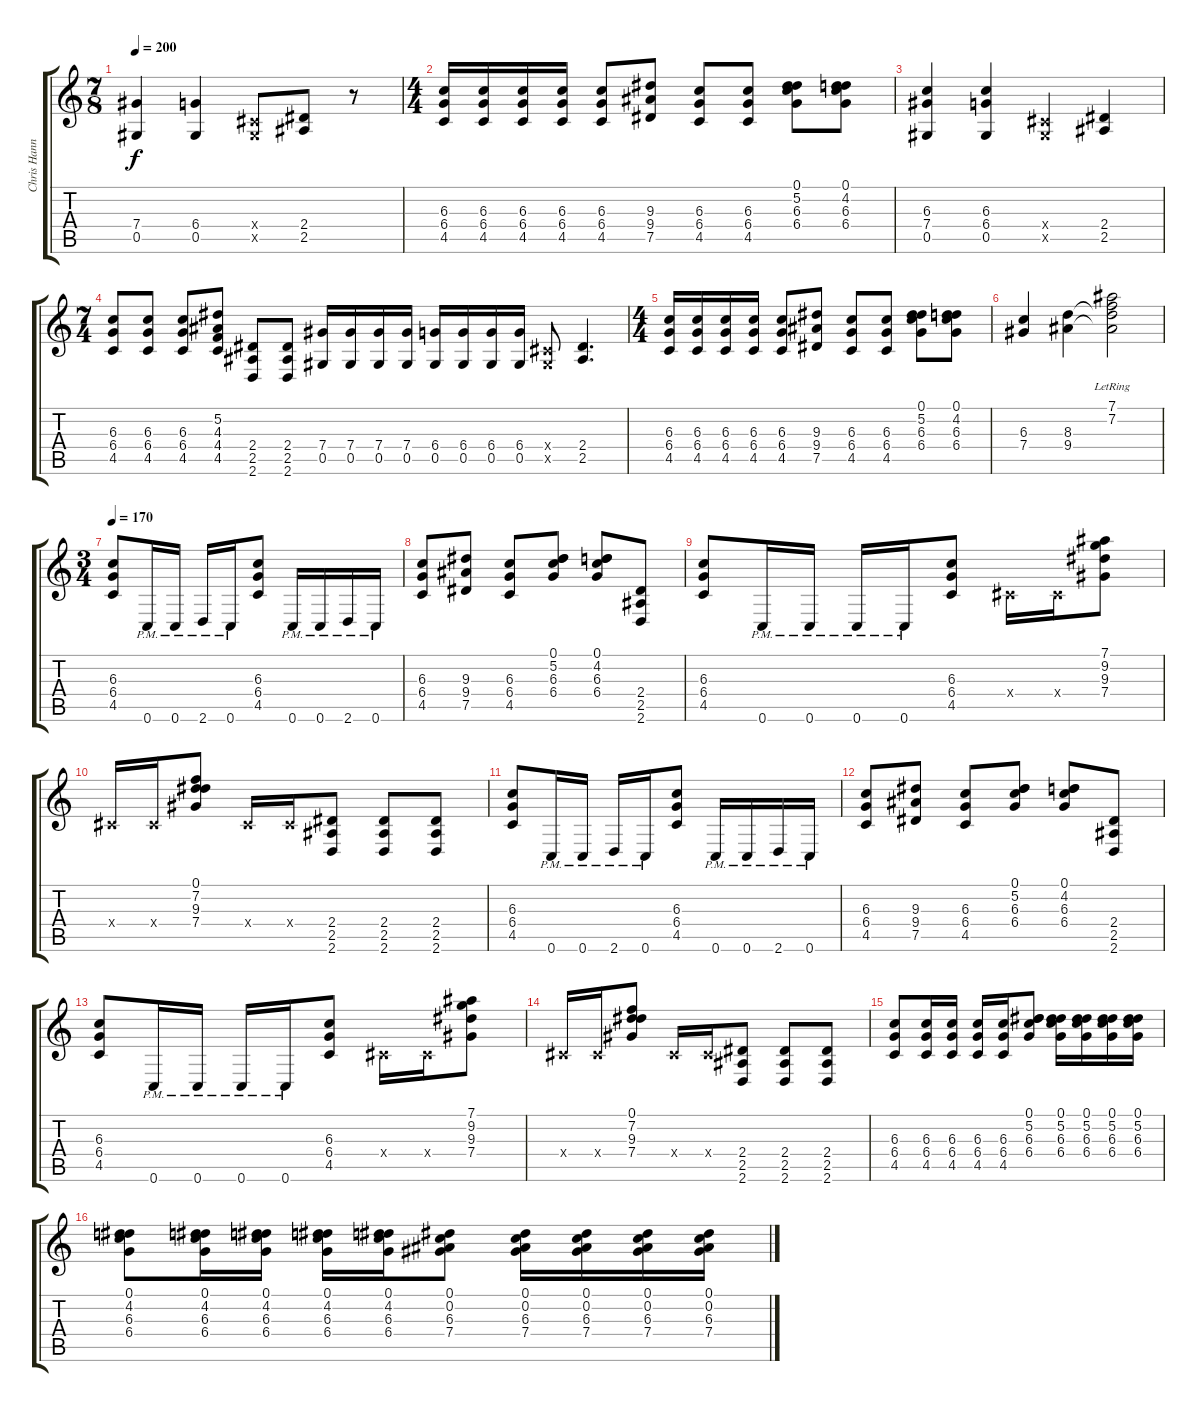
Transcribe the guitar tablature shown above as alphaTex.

\track ("Chris Hannah" "Chris Hann") {instrument distortionguitar}
\staff {score tabs}
\tuning (Eb4 Bb3 Gb3 Db3 Ab2 C2) {hide}
\ts (7 8)
\tempo 200
\clef g2
\ks c
(7.4 0.5).4{dy f} (6.4 0.5).4 (0.4{x} 0.5{x}).8 (2.4 2.5).8 r.8 |
\ts (4 4)
(6.3 6.4 4.5).16 (6.3 6.4 4.5).16 (6.3 6.4 4.5).16 (6.3 6.4 4.5).16 (6.3 6.4 4.5).8 (9.3 9.4 7.5).8 (6.3 6.4 4.5).8 (6.3 6.4 4.5).8 (0.1 5.2 6.3 6.4).8 (0.1 4.2 6.3 6.4).8 |
(6.3 7.4 0.5).4 (6.3 6.4 0.5).4 (0.4{x} 0.5{x}).4 (2.4 2.5).4 |
\ts (7 4)
(6.3 6.4 4.5).8 (6.3 6.4 4.5).8 (6.3 6.4 4.5).8 (5.2 4.3 4.4 4.5).8 (2.4 2.5 2.6).8 (2.4 2.5 2.6).8 (7.4 0.5).16 (7.4 0.5).16 (7.4 0.5).16 (7.4 0.5).16 (6.4 0.5).16 (6.4 0.5).16 (6.4 0.5).16 (6.4 0.5).16 (0.4{x} 0.5{x}).8 (2.4 2.5).4{d} |
\ts (4 4)
(6.3 6.4 4.5).16 (6.3 6.4 4.5).16 (6.3 6.4 4.5).16 (6.3 6.4 4.5).16 (6.3 6.4 4.5).8 (9.3 9.4 7.5).8 (6.3 6.4 4.5).8 (6.3 6.4 4.5).8 (0.1 5.2 6.3 6.4).8 (0.1 4.2 6.3 6.4).8 |
(6.3 7.4).4 (8.3 9.4).4 (7.1{lr} 7.2{lr} 8.3{t} 9.4{t}).2 |
\ts (3 4)
\tempo 170
(6.3 6.4 4.5).8 0.6{pm}.16 0.6{pm}.16 2.6{pm}.16 0.6{pm}.16 (6.3 6.4 4.5).8 0.6{pm}.16 0.6{pm}.16 2.6{pm}.16 0.6{pm}.16 |
(6.3 6.4 4.5).8 (9.3 9.4 7.5).8 (6.3 6.4 4.5).8 (0.1 5.2 6.3 6.4).8 (0.1 4.2 6.3 6.4).8 (2.4 2.5 2.6).8 |
(6.3 6.4 4.5).8 0.6{pm}.16 0.6{pm}.16 0.6{pm}.16 0.6{pm}.16 (6.3 6.4 4.5).8 0.4{x}.16 0.4{x}.16 (7.1 9.2 9.3 7.4).8 |
0.4{x}.16 0.4{x}.16 (0.1 7.2 9.3 7.4).8 0.4{x}.16 0.4{x}.16 (2.4 2.5 2.6).8 (2.4 2.5 2.6).8 (2.4 2.5 2.6).8 |
(6.3 6.4 4.5).8 0.6{pm}.16 0.6{pm}.16 2.6{pm}.16 0.6{pm}.16 (6.3 6.4 4.5).8 0.6{pm}.16 0.6{pm}.16 2.6{pm}.16 0.6{pm}.16 |
(6.3 6.4 4.5).8 (9.3 9.4 7.5).8 (6.3 6.4 4.5).8 (0.1 5.2 6.3 6.4).8 (0.1 4.2 6.3 6.4).8 (2.4 2.5 2.6).8 |
(6.3 6.4 4.5).8 0.6{pm}.16 0.6{pm}.16 0.6{pm}.16 0.6{pm}.16 (6.3 6.4 4.5).8 0.4{x}.16 0.4{x}.16 (7.1 9.2 9.3 7.4).8 |
0.4{x}.16 0.4{x}.16 (0.1 7.2 9.3 7.4).8 0.4{x}.16 0.4{x}.16 (2.4 2.5 2.6).8 (2.4 2.5 2.6).8 (2.4 2.5 2.6).8 |
(6.3 6.4 4.5).8 (6.3 6.4 4.5).16 (6.3 6.4 4.5).16 (6.3 6.4 4.5).16 (6.3 6.4 4.5).16 (0.1 5.2 6.3 6.4).8 (0.1 5.2 6.3 6.4).16 (0.1 5.2 6.3 6.4).16 (0.1 5.2 6.3 6.4).16 (0.1 5.2 6.3 6.4).16 |
(0.1 4.2 6.3 6.4).8 (0.1 4.2 6.3 6.4).16 (0.1 4.2 6.3 6.4).16 (0.1 4.2 6.3 6.4).16 (0.1 4.2 6.3 6.4).16 (0.1 0.2 6.3 7.4).8 (0.1 0.2 6.3 7.4).16 (0.1 0.2 6.3 7.4).16 (0.1 0.2 6.3 7.4).16 (0.1 0.2 6.3 7.4).16
